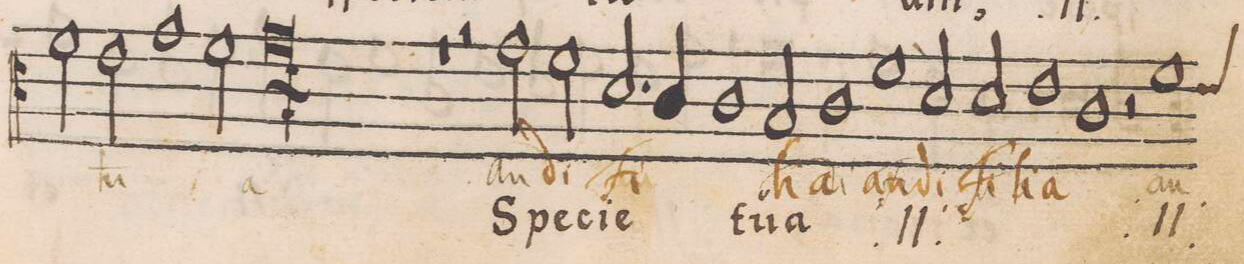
**kern	**text	**text
*I"CANTVS	*	*
*clefC3	*	*
*k[]	*	*
*met(c)	*	*
*M2/1	*	*
2f\	.	.
2e\	-em	tu-
1g	tu-	.
=38	=38	=38
2f\	.	.
1gl	-am	-a
*	*Xij	*
=39	=39	=39
1r	.	.
2r	.	.
2g\	Spe-	au-
=40	=40	=40
2f\	-ci-	-di
2.d/	-e	Fi-
4c/	.	.
1c	tu-	.
=41	=41	=41
2B/	-a(m)	-li-
1c	.	-a
=42	=42	=42
*	*ij	*
1f	ſpe-	au-
2d/	-ci-	-di
2d/	-e	Fi-
=43	=43	=43
1e	tu-	-li-
1c	-a(m)	-a
=44	=44	=44
2r	.	.
*custos:e	*	*
1f	ſpe-	au-
*-	*-	*-
